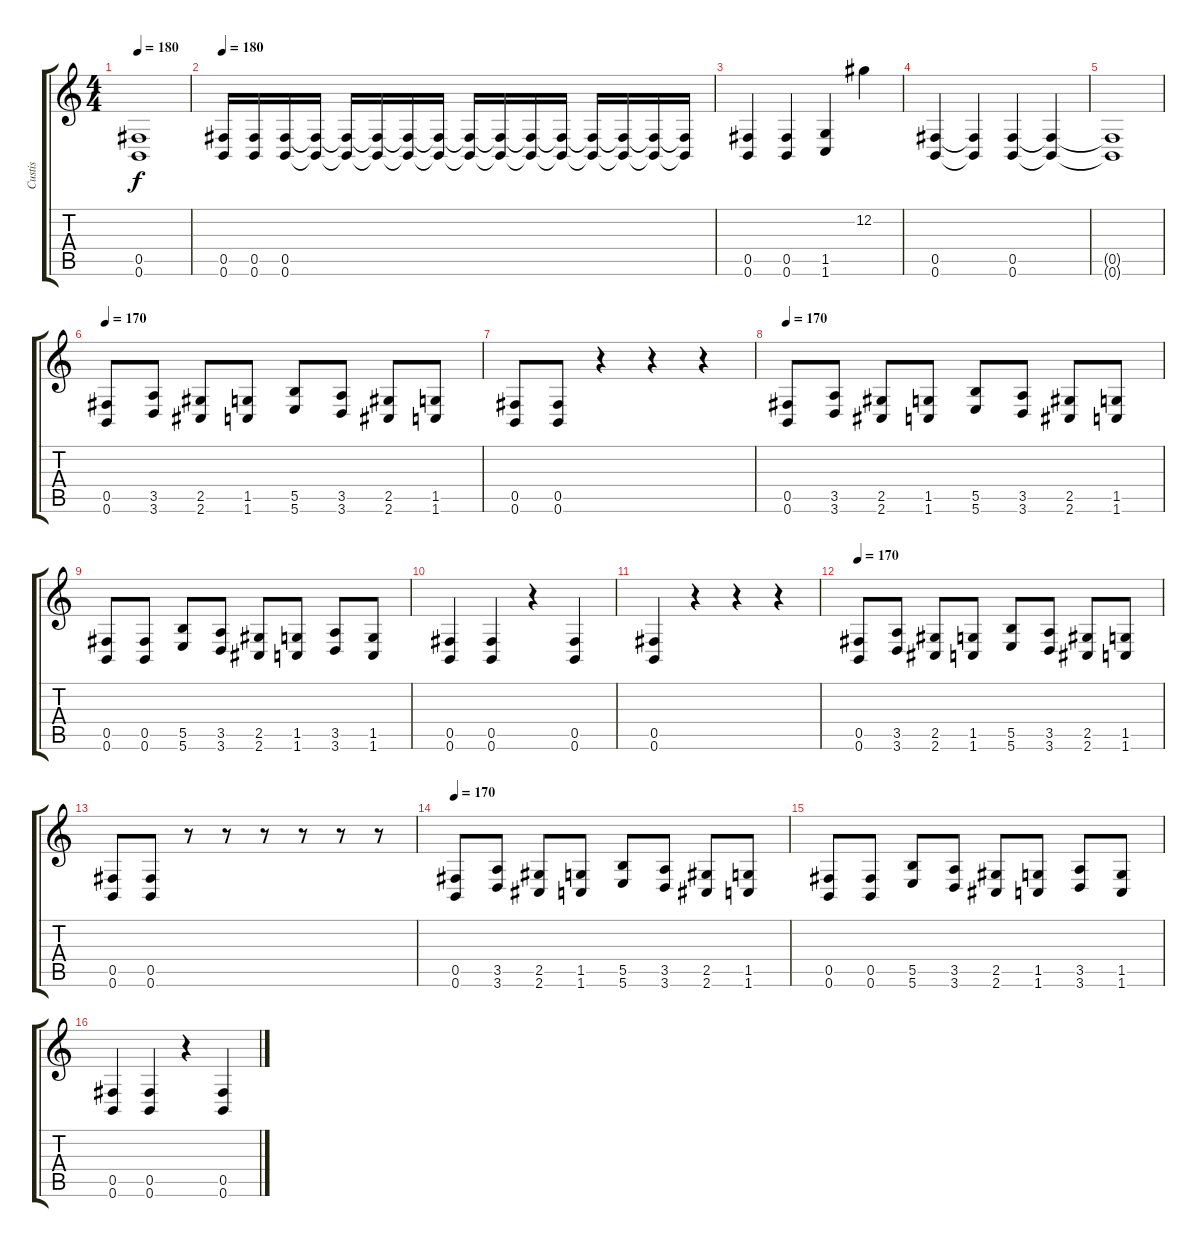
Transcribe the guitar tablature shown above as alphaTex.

\track ("Custis" "Custis") {instrument distortionguitar}
\staff {score tabs}
\tuning (Db4 Ab3 E3 B2 Gb2 B1) {hide}
\ts (4 4)
\tempo 180
\clef g2
\ks c
(0.5{t} 0.6{t}).1{dy f} |
\tempo 180
(0.5 0.6).16 (0.5 0.6).16 (0.5 0.6).16 (0.5{t} 0.6{t}).16 (0.5{t} 0.6{t}).16 (0.5{t} 0.6{t}).16 (0.5{t} 0.6{t}).16 (0.5{t} 0.6{t}).16 (0.5{t} 0.6{t}).16 (0.5{t} 0.6{t}).16 (0.5{t} 0.6{t}).16 (0.5{t} 0.6{t}).16 (0.5{t} 0.6{t}).16 (0.5{t} 0.6{t}).16 (0.5{t} 0.6{t}).16 (0.5{t} 0.6{t}).16 |
(0.5 0.6).4 (0.5 0.6).4 (1.5 1.6).4 12.2.4 |
(0.5 0.6).4 (0.5{t} 0.6{t}).4 (0.5 0.6).4 (0.5{t} 0.6{t}).4 |
(0.5{t} 0.6{t}).1 |
\tempo 170
(0.5 0.6).8 (3.5 3.6).8 (2.5 2.6).8 (1.5 1.6).8 (5.5 5.6).8 (3.5 3.6).8 (2.5 2.6).8 (1.5 1.6).8 |
(0.5 0.6).8 (0.5 0.6).8 r.4 r.4 r.4 |
\tempo 170
(0.5 0.6).8 (3.5 3.6).8 (2.5 2.6).8 (1.5 1.6).8 (5.5 5.6).8 (3.5 3.6).8 (2.5 2.6).8 (1.5 1.6).8 |
(0.5 0.6).8 (0.5 0.6).8 (5.5 5.6).8 (3.5 3.6).8 (2.5 2.6).8 (1.5 1.6).8 (3.5 3.6).8 (1.5 1.6).8 |
(0.5 0.6).4 (0.5 0.6).4 r.4 (0.5 0.6).4 |
(0.5 0.6).4 r.4 r.4 r.4 |
\tempo 170
(0.5 0.6).8 (3.5 3.6).8 (2.5 2.6).8 (1.5 1.6).8 (5.5 5.6).8 (3.5 3.6).8 (2.5 2.6).8 (1.5 1.6).8 |
(0.5 0.6).8 (0.5 0.6).8 r.8 r.8 r.8 r.8 r.8 r.8 |
\tempo 170
(0.5 0.6).8 (3.5 3.6).8 (2.5 2.6).8 (1.5 1.6).8 (5.5 5.6).8 (3.5 3.6).8 (2.5 2.6).8 (1.5 1.6).8 |
(0.5 0.6).8 (0.5 0.6).8 (5.5 5.6).8 (3.5 3.6).8 (2.5 2.6).8 (1.5 1.6).8 (3.5 3.6).8 (1.5 1.6).8 |
(0.5 0.6).4 (0.5 0.6).4 r.4 (0.5 0.6).4
